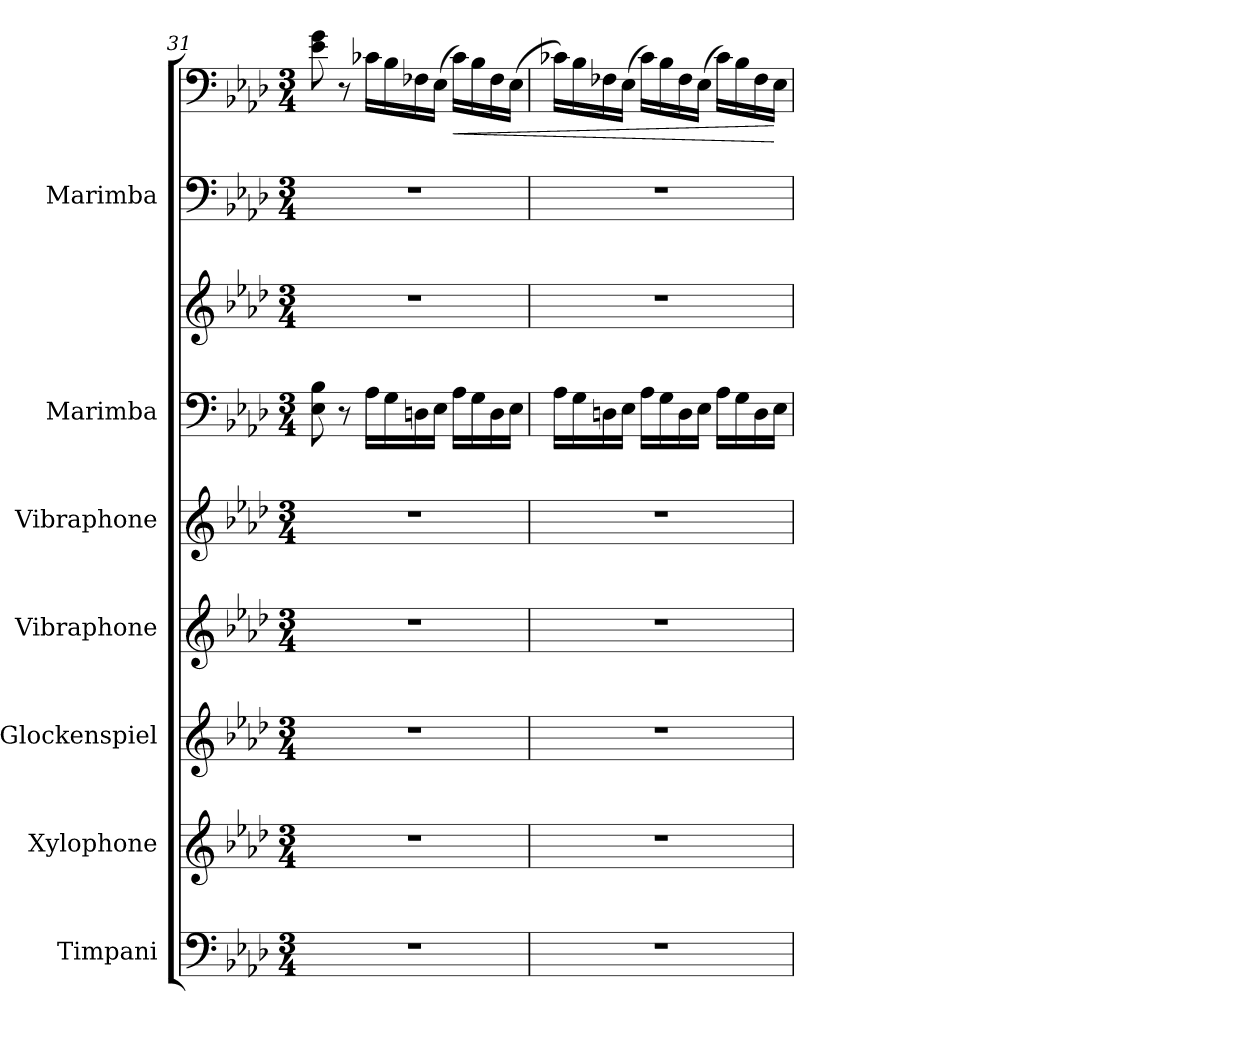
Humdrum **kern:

**kern	**kern	**kern	**kern	**kern	**kern	**kern	**kern	**kern	**dynam
*part7	*part6	*part5	*part4	*part3	*part2	*part2	*part1	*part1	*part1
*staff9	*staff8	*staff7	*staff6	*staff5	*staff4	*staff3	*staff2	*staff1	*staff1/2
*I"Timpani	*I"Xylophone	*I"Glockenspiel	*I"Vibraphone	*I"Vibraphone	*I"Marimba	*	*I"Marimba	*	*
*I'Timp.	*I'Xyl.	*I'Glk.	*I'Vib.	*I'Vib.	*I'Mrm.	*	*I'Mrm.	*	*
*clefF4	*clefG2	*clefG2	*clefG2	*clefG2	*clefF4	*clefG2	*clefF4	*clefF4	*
*	*ITrd-7c-12	*ITrd-14c-24	*	*	*	*	*	*	*
*k[b-e-a-d-]	*k[b-e-a-d-]	*k[b-e-a-d-]	*k[b-e-a-d-]	*k[b-e-a-d-]	*k[b-e-a-d-]	*k[b-e-a-d-]	*k[b-e-a-d-]	*k[b-e-a-d-]	*
*M3/4	*M3/4	*M3/4	*M3/4	*M3/4	*M3/4	*M3/4	*M3/4	*M3/4	*
=31	=31	=31	=31	=31	=31	=31	=31	=31	=31
2.r	2.r	2.r	2.r	2.r	8E-\ 8B-\	2.r	2.r	8e-\ 8g\	.
.	.	.	.	.	8r	.	.	8r	.
.	.	.	.	.	16A-\LL	.	.	16c-X\LL	.
.	.	.	.	.	16G\	.	.	16B-\	.
.	.	.	.	.	16Dn\	.	.	16F-X\	.
.	.	.	.	.	16E-\JJ	.	.	(16E-\JJ	.
!	!	!	!	!	!	!	!	!	!LO:HP:b
.	.	.	.	.	16A-\LL	.	.	16c-\LL)	<
.	.	.	.	.	16G\	.	.	16B-\	.
.	.	.	.	.	16D\	.	.	16F-\	.
.	.	.	.	.	16E-\JJ	.	.	(16E-\JJ	.
=32	=32	=32	=32	=32	=32	=32	=32	=32	=32
2.r	2.r	2.r	2.r	2.r	16A-\LL	2.r	2.r	16c-X\LL)	.
.	.	.	.	.	16G\	.	.	16B-\	.
.	.	.	.	.	16Dn\	.	.	16F-X\	.
.	.	.	.	.	16E-\JJ	.	.	(16E-\JJ	.
.	.	.	.	.	16A-\LL	.	.	16c-\LL)	.
.	.	.	.	.	16G\	.	.	16B-\	.
.	.	.	.	.	16D\	.	.	16F-\	.
.	.	.	.	.	16E-\JJ	.	.	(16E-\JJ	.
.	.	.	.	.	16A-\LL	.	.	16c-\LL)	.
.	.	.	.	.	16G\	.	.	16B-\	.
.	.	.	.	.	16D\	.	.	16F-\	.
.	.	.	.	.	16E-\JJ	.	.	16E-\JJ	[
=	=	=	=	=	=	=	=	=	=
*-	*-	*-	*-	*-	*-	*-	*-	*-	*-
